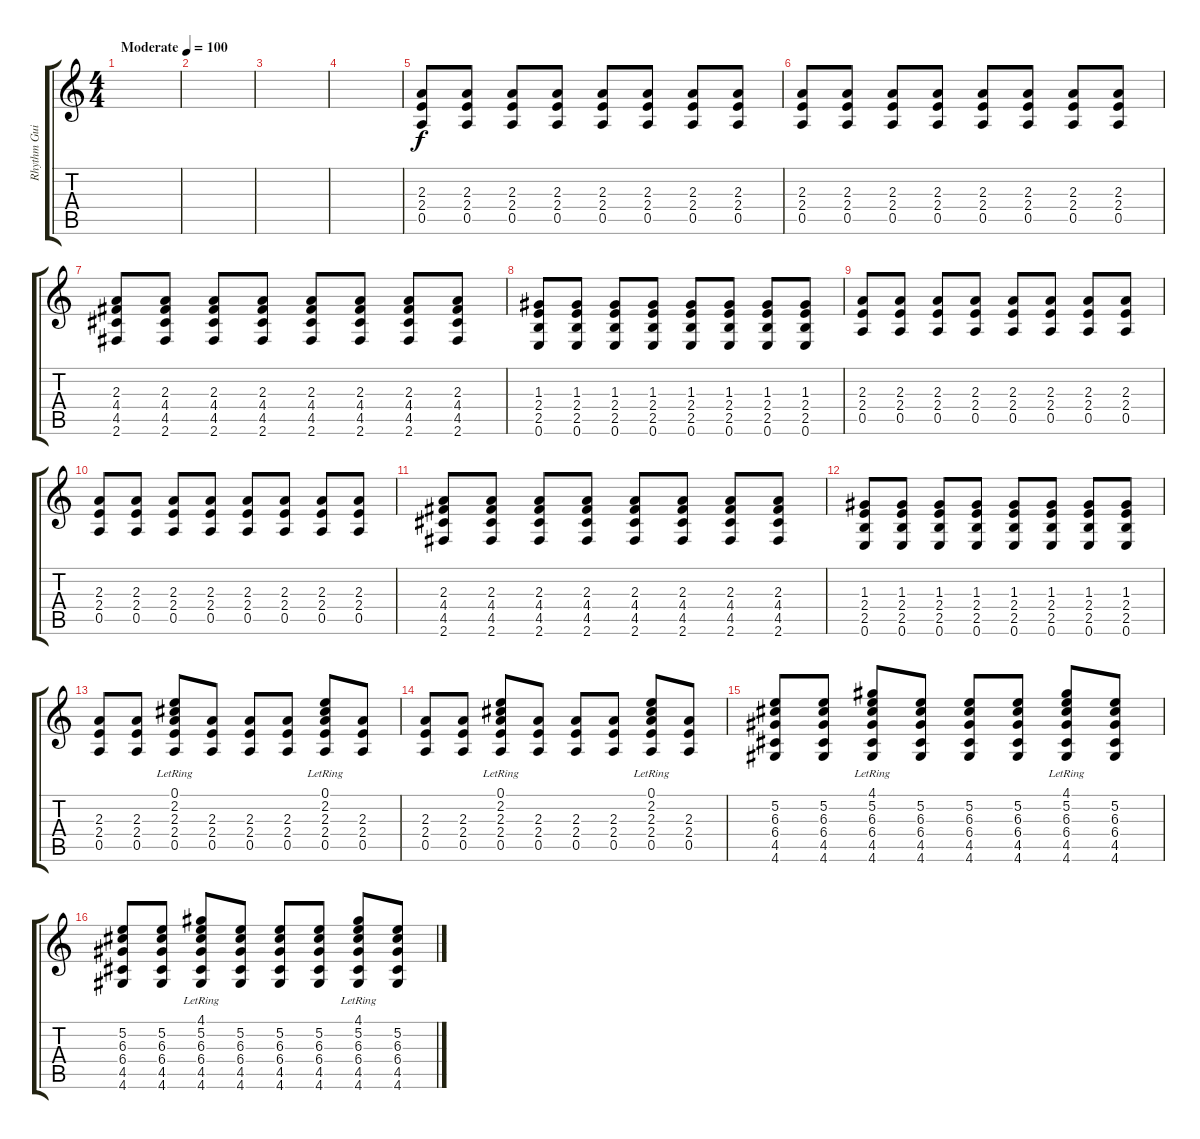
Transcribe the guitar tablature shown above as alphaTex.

\track ("Rhythm Guitar" "Rhythm Gui") {instrument acousticguitarsteel}
\staff {score tabs}
\tuning (E4 B3 G3 D3 A2 E2) {hide}
\ts (4 4)
\tempo (100 "Moderate")
\clef g2
\ks c
|
|
|
|
(2.3 2.4 0.5).8 (2.3 2.4 0.5).8 (2.3 2.4 0.5).8 (2.3 2.4 0.5).8 (2.3 2.4 0.5).8 (2.3 2.4 0.5).8 (2.3 2.4 0.5).8 (2.3 2.4 0.5).8 |
(2.3 2.4 0.5).8 (2.3 2.4 0.5).8 (2.3 2.4 0.5).8 (2.3 2.4 0.5).8 (2.3 2.4 0.5).8 (2.3 2.4 0.5).8 (2.3 2.4 0.5).8 (2.3 2.4 0.5).8 |
(2.3 4.4 4.5 2.6).8 (2.3 4.4 4.5 2.6).8 (2.3 4.4 4.5 2.6).8 (2.3 4.4 4.5 2.6).8 (2.3 4.4 4.5 2.6).8 (2.3 4.4 4.5 2.6).8 (2.3 4.4 4.5 2.6).8 (2.3 4.4 4.5 2.6).8 |
(1.3 2.4 2.5 0.6).8 (1.3 2.4 2.5 0.6).8 (1.3 2.4 2.5 0.6).8 (1.3 2.4 2.5 0.6).8 (1.3 2.4 2.5 0.6).8 (1.3 2.4 2.5 0.6).8 (1.3 2.4 2.5 0.6).8 (1.3 2.4 2.5 0.6).8 |
(2.3 2.4 0.5).8 (2.3 2.4 0.5).8 (2.3 2.4 0.5).8 (2.3 2.4 0.5).8 (2.3 2.4 0.5).8 (2.3 2.4 0.5).8 (2.3 2.4 0.5).8 (2.3 2.4 0.5).8 |
(2.3 2.4 0.5).8 (2.3 2.4 0.5).8 (2.3 2.4 0.5).8 (2.3 2.4 0.5).8 (2.3 2.4 0.5).8 (2.3 2.4 0.5).8 (2.3 2.4 0.5).8 (2.3 2.4 0.5).8 |
(2.3 4.4 4.5 2.6).8 (2.3 4.4 4.5 2.6).8 (2.3 4.4 4.5 2.6).8 (2.3 4.4 4.5 2.6).8 (2.3 4.4 4.5 2.6).8 (2.3 4.4 4.5 2.6).8 (2.3 4.4 4.5 2.6).8 (2.3 4.4 4.5 2.6).8 |
(1.3 2.4 2.5 0.6).8 (1.3 2.4 2.5 0.6).8 (1.3 2.4 2.5 0.6).8 (1.3 2.4 2.5 0.6).8 (1.3 2.4 2.5 0.6).8 (1.3 2.4 2.5 0.6).8 (1.3 2.4 2.5 0.6).8 (1.3 2.4 2.5 0.6).8 |
(2.3 2.4 0.5).8 (2.3 2.4 0.5).8 (0.1{lr} 2.2{lr} 2.3{lr} 2.4{lr} 0.5{lr}).8 (2.3 2.4 0.5).8 (2.3 2.4 0.5).8 (2.3 2.4 0.5).8 (0.1{lr} 2.2{lr} 2.3{lr} 2.4{lr} 0.5{lr}).8 (2.3 2.4 0.5).8 |
(2.3 2.4 0.5).8 (2.3 2.4 0.5).8 (0.1{lr} 2.2{lr} 2.3{lr} 2.4{lr} 0.5{lr}).8 (2.3 2.4 0.5).8 (2.3 2.4 0.5).8 (2.3 2.4 0.5).8 (0.1{lr} 2.2{lr} 2.3{lr} 2.4{lr} 0.5{lr}).8 (2.3 2.4 0.5).8 |
(5.2 6.3 6.4 4.5 4.6).8 (5.2 6.3 6.4 4.5 4.6).8 (4.1{lr} 5.2{lr} 6.3{lr} 6.4{lr} 4.5{lr} 4.6{lr}).8 (5.2 6.3 6.4 4.5 4.6).8 (5.2 6.3 6.4 4.5 4.6).8 (5.2 6.3 6.4 4.5 4.6).8 (4.1{lr} 5.2{lr} 6.3{lr} 6.4{lr} 4.5{lr} 4.6{lr}).8 (5.2 6.3 6.4 4.5 4.6).8 |
(5.2 6.3 6.4 4.5 4.6).8 (5.2 6.3 6.4 4.5 4.6).8 (4.1{lr} 5.2{lr} 6.3{lr} 6.4{lr} 4.5{lr} 4.6{lr}).8 (5.2 6.3 6.4 4.5 4.6).8 (5.2 6.3 6.4 4.5 4.6).8 (5.2 6.3 6.4 4.5 4.6).8 (4.1{lr} 5.2{lr} 6.3{lr} 6.4{lr} 4.5{lr} 4.6{lr}).8 (5.2 6.3 6.4 4.5 4.6).8
